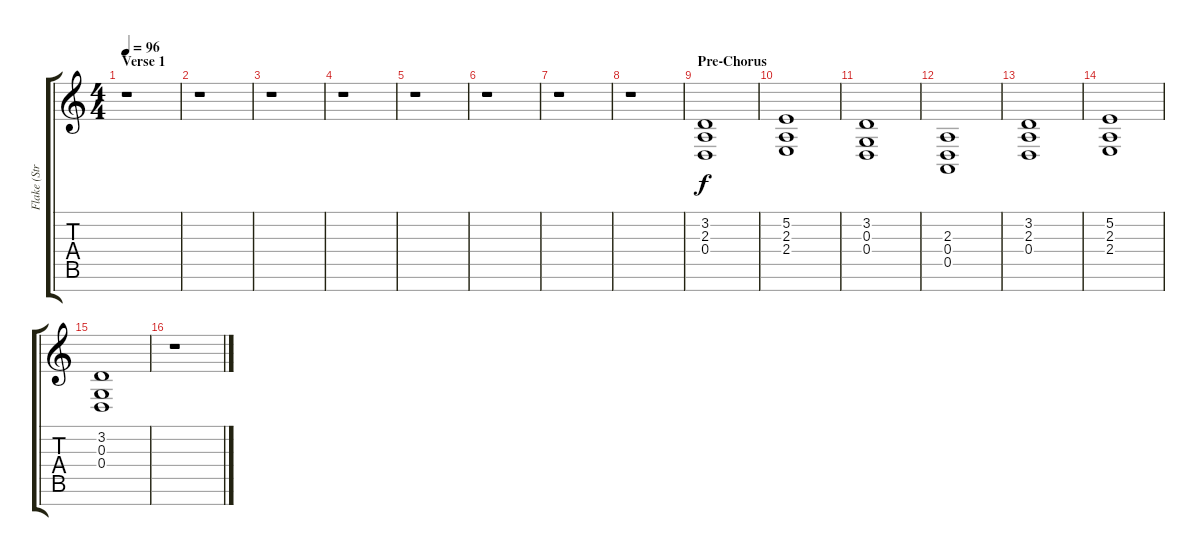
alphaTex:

\track ("Flake (Strings)" "Flake (Str") {instrument synthstrings1}
\staff {score tabs}
\tuning (E4 B3 G3 D3 A2 E2 B1) {hide}
\ts (4 4)
\section ("" "Verse 1")
\tempo 96
\clef g2
\ks c
r.1{dy f} |
r.1 |
r.1 |
r.1 |
r.1 |
r.1 |
r.1 |
r.1 |
\section ("" "Pre-Chorus")
(3.2 2.3 0.4).1 |
(5.2 2.3 2.4).1 |
(3.2 0.3 0.4).1 |
(2.3 0.4 0.5).1 |
(3.2 2.3 0.4).1 |
(5.2 2.3 2.4).1 |
(3.2 0.3 0.4).1 |
r.1
